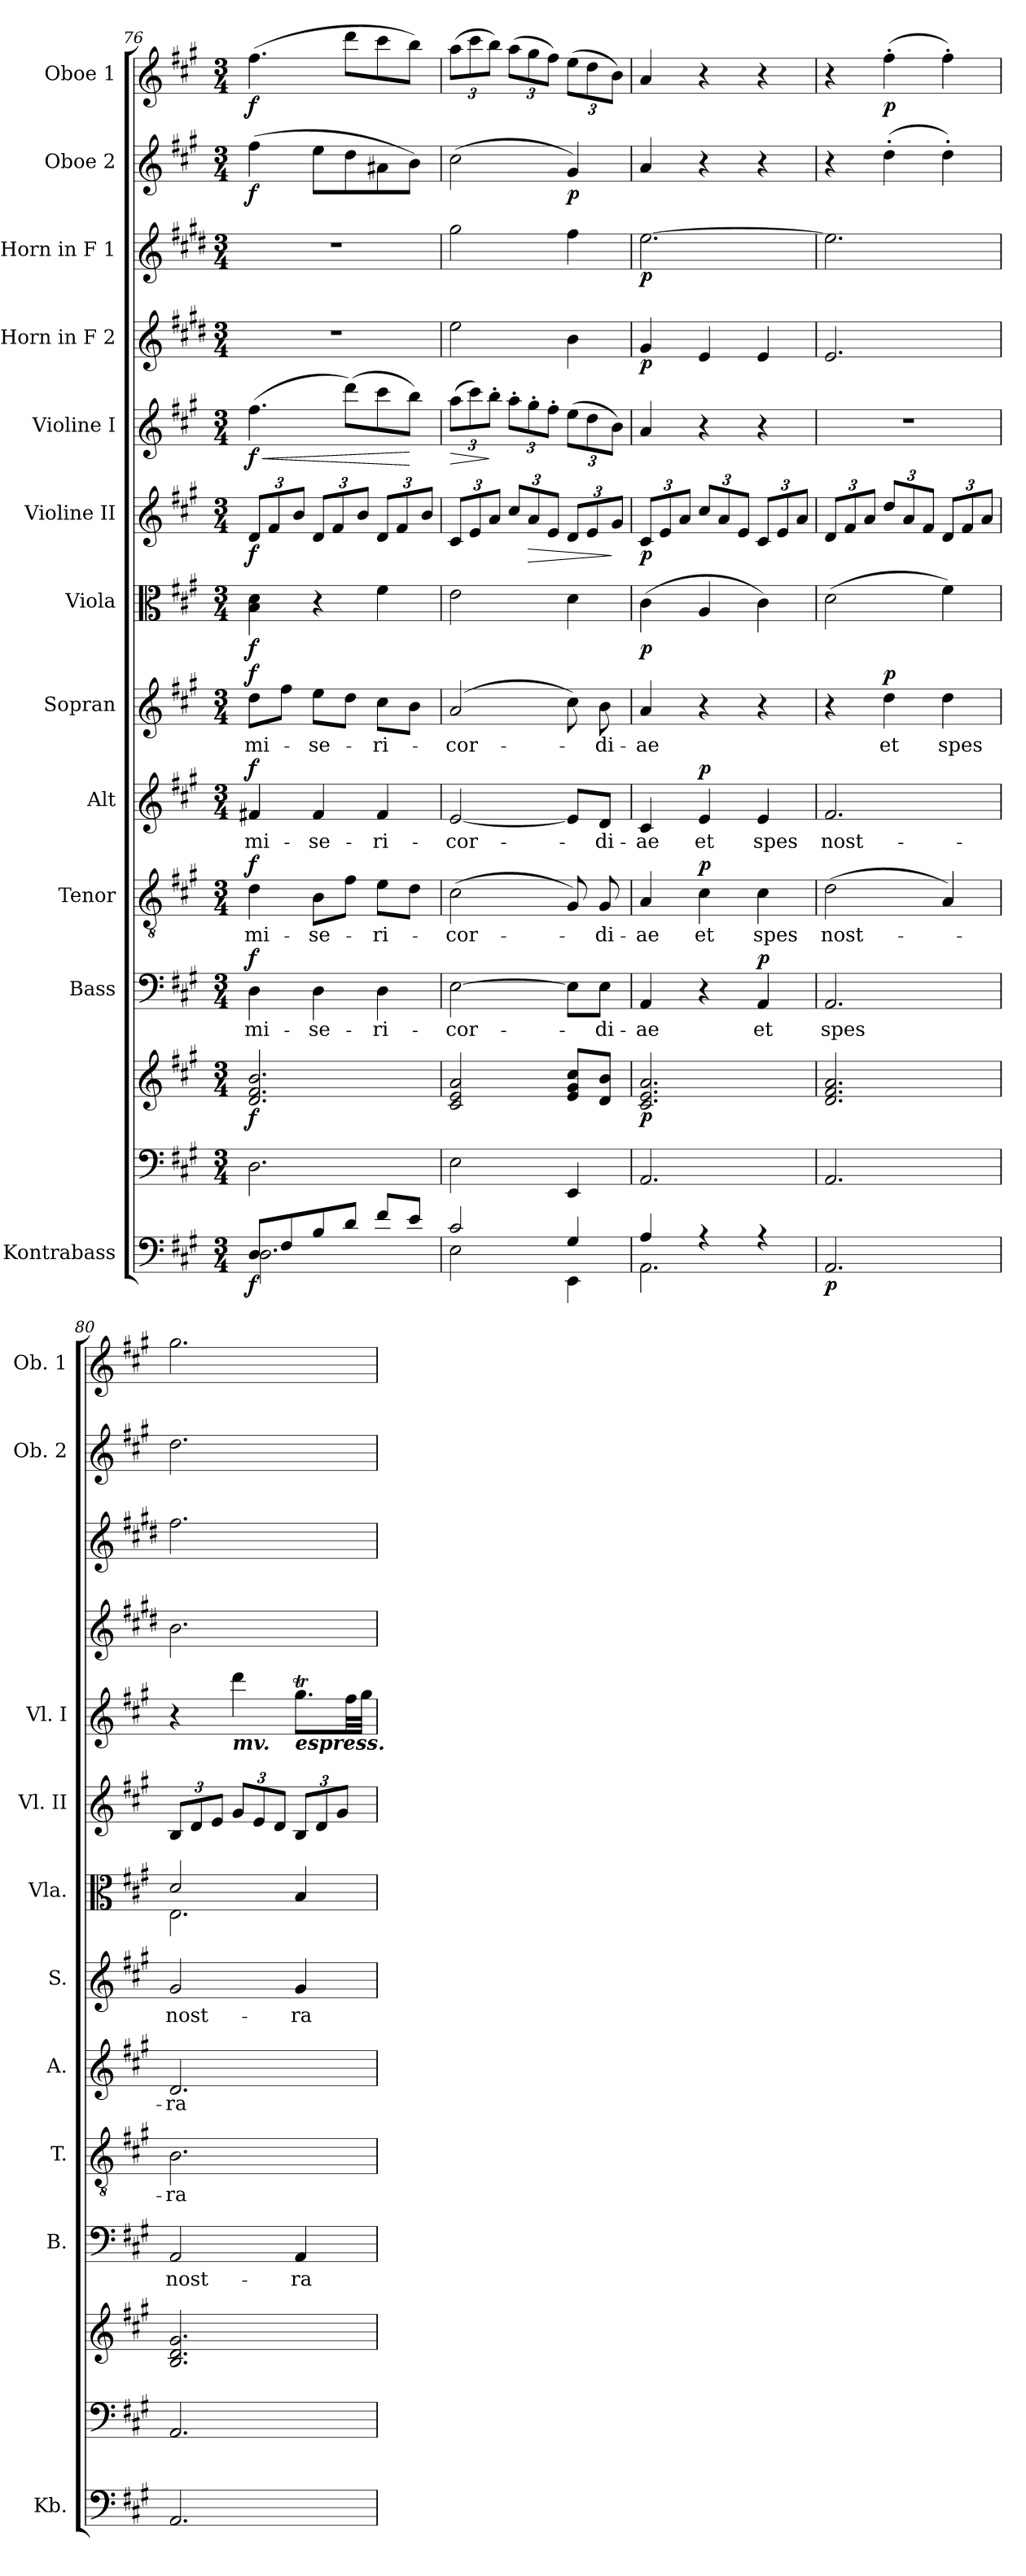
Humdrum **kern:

**kern	**dynam	**kern	**kern	**dynam	**kern	**text	**dynam	**kern	**text	**dynam	**kern	**text	**dynam	**kern	**text	**dynam	**kern	**dynam	**kern	**dynam	**kern	**dynam	**kern	**dynam	**kern	**dynam	**kern	**dynam	**kern	**dynam
*part13	*part13	*part12	*part12	*part12	*part11	*part11	*part11	*part10	*part10	*part10	*part9	*part9	*part9	*part8	*part8	*part8	*part7	*part7	*part6	*part6	*part5	*part5	*part4	*part4	*part3	*part3	*part2	*part2	*part1	*part1
*staff14	*staff14	*staff13	*staff12	*staff12/13	*staff11	*staff11	*staff11	*staff10	*staff10	*staff10	*staff9	*staff9	*staff9	*staff8	*staff8	*staff8	*staff7	*staff7	*staff6	*staff6	*staff5	*staff5	*staff4	*staff4	*staff3	*staff3	*staff2	*staff2	*staff1	*staff1
*I"Kontrabass	*	*	*	*	*I"Bass	*	*	*I"Tenor	*	*	*I"Alt	*	*	*I"Sopran	*	*	*I"Viola	*	*I"Violine II	*	*I"Violine I	*	*I"Horn in F 2	*	*I"Horn in F 1	*	*I"Oboe 2	*	*I"Oboe 1	*
*I'Kb.	*	*	*	*	*I'B.	*	*	*I'T.	*	*	*I'A.	*	*	*I'S.	*	*	*I'Vla.	*	*I'Vl. II	*	*I'Vl. I	*	*	*	*	*	*I'Ob. 2	*	*I'Ob. 1	*
*clefF4	*	*clefF4	*clefG2	*	*clefF4	*	*	*clefGv2	*	*	*clefG2	*	*	*clefG2	*	*	*clefC3	*	*clefG2	*	*clefG2	*	*clefG2	*	*clefG2	*	*clefG2	*	*clefG2	*
*ITrd7c12	*	*	*	*	*	*	*	*	*	*	*	*	*	*	*	*	*	*	*	*	*	*	*ITrd4c7	*	*ITrd4c7	*	*	*	*	*
*k[f#c#g#]	*	*k[f#c#g#]	*k[f#c#g#]	*	*k[f#c#g#]	*	*	*k[f#c#g#]	*	*	*k[f#c#g#]	*	*	*k[f#c#g#]	*	*	*k[f#c#g#]	*	*k[f#c#g#]	*	*k[f#c#g#]	*	*k[f#c#g#]	*	*k[f#c#g#]	*	*k[f#c#g#]	*	*k[f#c#g#]	*
*A:	*	*A:	*A:	*	*A:	*	*	*A:	*	*	*A:	*	*	*A:	*	*	*A:	*	*A:	*	*A:	*	*A:	*	*A:	*	*A:	*	*A:	*
*M3/4	*	*M3/4	*M3/4	*	*M3/4	*	*	*M3/4	*	*	*M3/4	*	*	*M3/4	*	*	*M3/4	*	*M3/4	*	*M3/4	*	*M3/4	*	*M3/4	*	*M3/4	*	*M3/4	*
=76	=76	=76	=76	=76	=76	=76	=76	=76	=76	=76	=76	=76	=76	=76	=76	=76	=76	=76	=76	=76	=76	=76	=76	=76	=76	=76	=76	=76	=76	=76
*^	*	*	*	*	*	*	*	*	*	*	*	*	*	*	*	*	*	*	*	*	*	*	*	*	*	*	*	*	*	*
!	!	!LO:DY:b	!	!	!LO:DY:b	!	!LO:LY:b	!LO:DY:a	!	!LO:LY:b	!LO:DY:a	!	!LO:LY:b	!LO:DY:a	!	!LO:LY:b	!LO:DY:a	!	!LO:DY:b	!	!LO:DY:b	!	!LO:HP:b	!	!	!	!	!	!	!	!
!	!	!	!	!	!	!	!	!	!	!	!	!	!	!	!	!	!	!	!	!	!	!	!LO:DY:n=1:b	!	!	!	!	!	!LO:DY:b	!	!LO:DY:b
8DD/L	2.DD\	f	2.D\	2.d/ 2.f#/ 2.b/	f	4D\	mi-	f	4d\	mi-	f	4f#X/	mi-	f	8dd\L	mi-	f	4B\ 4d\	f	12d/L	f	(>4.ff#\	< f	2.r	.	2.r	.	(>4ff#\	f	(>4.ff#\	f
.	.	.	.	.	.	.	.	.	.	.	.	.	.	.	.	.	.	.	.	12f#/	.	.	.	.	.	.	.	.	.	.	.
8FF#/	.	.	.	.	.	.	.	.	.	.	.	.	.	.	8ff#\J	.	.	.	.	.	.	.	.	.	.	.	.	.	.	.	.
.	.	.	.	.	.	.	.	.	.	.	.	.	.	.	.	.	.	.	.	12b/J	.	.	.	.	.	.	.	.	.	.	.
!	!	!	!	!	!	!	!LO:LY:b	!	!	!LO:LY:b	!	!	!LO:LY:b	!	!	!LO:LY:b	!	!	!	!	!	!	!	!	!	!	!	!	!	!	!
8BB/	.	.	.	.	.	4D\	-se-	.	8B\L	-se-	.	4f#/	-se-	.	8ee\L	-se-	.	4r	.	12d/L	.	.	.	.	.	.	.	8ee\L	.	.	.
.	.	.	.	.	.	.	.	.	.	.	.	.	.	.	.	.	.	.	.	12f#/	.	.	.	.	.	.	.	.	.	.	.
8D/J	.	.	.	.	.	.	.	.	8f#\J	.	.	.	.	.	8dd\J	.	.	.	.	.	.	(>8ddd\L)	.	.	.	.	.	8dd\	.	8ddd\L	.
.	.	.	.	.	.	.	.	.	.	.	.	.	.	.	.	.	.	.	.	12b/J	.	.	.	.	.	.	.	.	.	.	.
!	!	!	!	!	!	!	!LO:LY:b	!	!	!LO:LY:b	!	!	!LO:LY:b	!	!	!LO:LY:b	!	!	!	!	!	!	!	!	!	!	!	!	!	!	!
8F#/L	.	.	.	.	.	4D\	-ri-	.	8e\L	-ri-	.	4f#/	-ri-	.	8cc#\L	-ri-	.	4f#\	.	12d/L	.	8ccc#\	.	.	.	.	.	8a#X\	.	8ccc#\	.
.	.	.	.	.	.	.	.	.	.	.	.	.	.	.	.	.	.	.	.	12f#/	.	.	.	.	.	.	.	.	.	.	.
8E/J	.	.	.	.	.	.	.	.	8d\J	.	.	.	.	.	8b\J	.	.	.	.	.	.	8bb\J)	[	.	.	.	.	8b\J)	.	8bb\J)	.
.	.	.	.	.	.	.	.	.	.	.	.	.	.	.	.	.	.	.	.	12b/J	.	.	.	.	.	.	.	.	.	.	.
=77	=77	=77	=77	=77	=77	=77	=77	=77	=77	=77	=77	=77	=77	=77	=77	=77	=77	=77	=77	=77	=77	=77	=77	=77	=77	=77	=77	=77	=77	=77	=77
!	!	!	!	!	!	!	!LO:LY:b	!	!	!LO:LY:b	!	!	!LO:LY:b	!	!	!LO:LY:b	!	!	!	!	!	!	!LO:HP:b	!	!	!	!	!	!	!	!
2C#/	2EE\	.	2E\	2c#/ 2e/ 2a/	.	[2E\	-cor-	.	(>2c#\	-cor-	.	[2e/	-cor-	.	(2a/	-cor-	.	2e\	.	12c#/L	.	(>12aa\L	>	2a\	.	2cc#\	.	(>2cc#\	.	(>12aa\L	.
.	.	.	.	.	.	.	.	.	.	.	.	.	.	.	.	.	.	.	.	12e/	.	12ccc#\)	.	.	.	.	.	.	.	12ccc#\	.
.	.	.	.	.	.	.	.	.	.	.	.	.	.	.	.	.	.	.	.	12a/J	.	12bb'>\J	]	.	.	.	.	.	.	12bb\J)	.
.	.	.	.	.	.	.	.	.	.	.	.	.	.	.	.	.	.	.	.	12cc#/L	.	12aa'>\L	.	.	.	.	.	.	.	(>12aa\L	.
!	!	!	!	!	!	!	!	!	!	!	!	!	!	!	!	!	!	!	!	!	!LO:HP:b	!	!	!	!	!	!	!	!	!	!
.	.	.	.	.	.	.	.	.	.	.	.	.	.	.	.	.	.	.	.	12a/	>	12gg#'>\	.	.	.	.	.	.	.	12gg#\	.
.	.	.	.	.	.	.	.	.	.	.	.	.	.	.	.	.	.	.	.	12e/J	.	12ff#'>\J	.	.	.	.	.	.	.	12ff#\J)	.
!	!	!	!	!	!	!	!	!	!	!	!	!	!	!	!	!	!	!	!	!	!	!	!	!	!	!	!	!	!LO:DY:b	!	!
4GG#/	4EEE\	.	4EE/	8e/ 8g#/ 8cc#/L	.	8E\L]	.	.	8G#/)	.	.	8e/L]	.	.	8cc#\)	.	.	4d\	.	12d/L	.	(>12ee\L	.	4e\	.	4b\	.	4g#/)	p	(>12ee\L	.
.	.	.	.	.	.	.	.	.	.	.	.	.	.	.	.	.	.	.	.	12e/	.	12dd\	.	.	.	.	.	.	.	12dd\	.
!	!	!	!	!	!	!	!LO:LY:b	!	!	!LO:LY:b	!	!	!LO:LY:b	!	!	!LO:LY:b	!	!	!	!	!	!	!	!	!	!	!	!	!	!	!
.	.	.	.	8d/ 8b/J	.	8E\J	-di-	.	8G#/	-di-	.	8d/J	-di-	.	8b\	-di-	.	.	.	.	.	.	.	.	.	.	.	.	.	.	.
.	.	.	.	.	.	.	.	.	.	.	.	.	.	.	.	.	.	.	.	12g#/J	]	12b\J)	.	.	.	.	.	.	.	12b\J)	.
!!LO:PB:g=z
=78	=78	=78	=78	=78	=78	=78	=78	=78	=78	=78	=78	=78	=78	=78	=78	=78	=78	=78	=78	=78	=78	=78	=78	=78	=78	=78	=78	=78	=78	=78	=78
!	!	!	!	!	!LO:DY:b	!	!LO:LY:b	!	!	!LO:LY:b	!	!	!LO:LY:b	!	!	!LO:LY:b	!	!	!LO:DY:b	!	!LO:DY:b	!	!	!	!LO:DY:b	!	!LO:DY:b	!	!	!	!
4AA/	2.AAA\	.	2.AA/	2.c#/ 2.e/ 2.a/	p	4AA/	-ae	.	4A/	-ae	.	4c#/	-ae	.	4a/	-ae	.	(>4c#\	p	12c#/L	p	4a/	.	4c#/	p	[2.a\	p	4a/	.	4a/	.
.	.	.	.	.	.	.	.	.	.	.	.	.	.	.	.	.	.	.	.	12e/	.	.	.	.	.	.	.	.	.	.	.
.	.	.	.	.	.	.	.	.	.	.	.	.	.	.	.	.	.	.	.	12a/J	.	.	.	.	.	.	.	.	.	.	.
!	!	!	!	!	!	!	!	!	!	!LO:LY:b	!LO:DY:a	!	!LO:LY:b	!LO:DY:a	!	!	!	!	!	!	!	!	!	!	!	!	!	!	!	!	!
4rG	.	.	.	.	.	4r	.	.	4c#\	et	p	4e/	et	p	4r	.	.	4A/	.	12cc#/L	.	4r	.	4A/	.	.	.	4r	.	4r	.
.	.	.	.	.	.	.	.	.	.	.	.	.	.	.	.	.	.	.	.	12a/	.	.	.	.	.	.	.	.	.	.	.
.	.	.	.	.	.	.	.	.	.	.	.	.	.	.	.	.	.	.	.	12e/J	.	.	.	.	.	.	.	.	.	.	.
!	!	!	!	!	!	!	!LO:LY:b	!LO:DY:a	!	!LO:LY:b	!	!	!LO:LY:b	!	!	!	!	!	!	!	!	!	!	!	!	!	!	!	!	!	!
4rG	.	.	.	.	.	4AA/	et	p	4c#\	spes	.	4e/	spes	.	4r	.	.	4c#\)	.	12c#/L	.	4r	.	4A/	.	.	.	4r	.	4r	.
.	.	.	.	.	.	.	.	.	.	.	.	.	.	.	.	.	.	.	.	12e/	.	.	.	.	.	.	.	.	.	.	.
.	.	.	.	.	.	.	.	.	.	.	.	.	.	.	.	.	.	.	.	12a/J	.	.	.	.	.	.	.	.	.	.	.
*v	*v	*	*	*	*	*	*	*	*	*	*	*	*	*	*	*	*	*	*	*	*	*	*	*	*	*	*	*	*	*	*
=79	=79	=79	=79	=79	=79	=79	=79	=79	=79	=79	=79	=79	=79	=79	=79	=79	=79	=79	=79	=79	=79	=79	=79	=79	=79	=79	=79	=79	=79	=79
!	!LO:DY:b	!	!	!	!	!LO:LY:b	!	!	!LO:LY:b	!	!	!LO:LY:b	!	!	!	!	!	!	!	!	!	!	!	!	!	!	!	!	!	!
2.AAA/	p	2.AA/	2.d/ 2.f#/ 2.a/	.	2.AA/	spes	.	(>2d\	nost-	.	2.f#/	nost-	.	4r	.	.	(>2d\	.	12d/L	.	2.r	.	2.A/	.	2.a\]	.	4r	.	4r	.
.	.	.	.	.	.	.	.	.	.	.	.	.	.	.	.	.	.	.	12f#/	.	.	.	.	.	.	.	.	.	.	.
.	.	.	.	.	.	.	.	.	.	.	.	.	.	.	.	.	.	.	12a/J	.	.	.	.	.	.	.	.	.	.	.
!	!	!	!	!	!	!	!	!	!	!	!	!	!	!	!LO:LY:b	!LO:DY:a	!	!	!	!	!	!	!	!	!	!	!	!	!	!LO:DY:b
.	.	.	.	.	.	.	.	.	.	.	.	.	.	4dd\	et	p	.	.	12dd/L	.	.	.	.	.	.	.	(>4dd'>\	.	(>4ff#'>\	p
.	.	.	.	.	.	.	.	.	.	.	.	.	.	.	.	.	.	.	12a/	.	.	.	.	.	.	.	.	.	.	.
.	.	.	.	.	.	.	.	.	.	.	.	.	.	.	.	.	.	.	12f#/J	.	.	.	.	.	.	.	.	.	.	.
!	!	!	!	!	!	!	!	!	!	!	!	!	!	!	!LO:LY:b	!	!	!	!	!	!	!	!	!	!	!	!	!	!	!
.	.	.	.	.	.	.	.	4A/)	.	.	.	.	.	4dd\	spes	.	4f#\)	.	12d/L	.	.	.	.	.	.	.	4dd'>\)	.	4ff#'>\)	.
.	.	.	.	.	.	.	.	.	.	.	.	.	.	.	.	.	.	.	12f#/	.	.	.	.	.	.	.	.	.	.	.
.	.	.	.	.	.	.	.	.	.	.	.	.	.	.	.	.	.	.	12a/J	.	.	.	.	.	.	.	.	.	.	.
=80	=80	=80	=80	=80	=80	=80	=80	=80	=80	=80	=80	=80	=80	=80	=80	=80	=80	=80	=80	=80	=80	=80	=80	=80	=80	=80	=80	=80	=80	=80
!	!	!	!	!	!	!LO:LY:b	!	!	!LO:LY:b	!	!	!LO:LY:b	!	!	!LO:LY:b	!	!	!	!	!	!	!	!	!	!	!	!	!	!	!
*	*	*	*	*	*	*	*	*	*	*	*	*	*	*	*	*	*^	*	*	*	*	*	*	*	*	*	*	*	*	*
2.AAA/	.	2.AA/	2.B/ 2.d/ 2.g#/	.	2AA/	nost-	.	2.B\	-ra	.	2.d/	-ra	.	2g#/	nost-	.	2d/	2.E\	.	12B/L	.	4r	.	2.e\	.	2.b\	.	2.dd\	.	2.gg#\	.
.	.	.	.	.	.	.	.	.	.	.	.	.	.	.	.	.	.	.	.	12d/	.	.	.	.	.	.	.	.	.	.	.
.	.	.	.	.	.	.	.	.	.	.	.	.	.	.	.	.	.	.	.	12e/J	.	.	.	.	.	.	.	.	.	.	.
!	!	!	!	!	!	!	!	!	!	!	!	!	!	!	!	!	!	!	!	!	!	!LO:TX:b:Bi:t=mv.	!	!	!	!	!	!	!	!	!
.	.	.	.	.	.	.	.	.	.	.	.	.	.	.	.	.	.	.	.	12g#/L	.	4ddd\	.	.	.	.	.	.	.	.	.
.	.	.	.	.	.	.	.	.	.	.	.	.	.	.	.	.	.	.	.	12e/	.	.	.	.	.	.	.	.	.	.	.
.	.	.	.	.	.	.	.	.	.	.	.	.	.	.	.	.	.	.	.	12d/J	.	.	.	.	.	.	.	.	.	.	.
!	!	!	!	!	!	!	!	!	!	!	!	!	!	!	!	!	!	!	!	!	!	!LO:TX:b:Bi:t=espress.	!	!	!	!	!	!	!	!	!
!	!	!	!	!	!	!LO:LY:b	!	!	!	!	!	!	!	!	!LO:LY:b	!	!	!	!	!	!	!	!	!	!	!	!	!	!	!	!
.	.	.	.	.	4AA/	-ra	.	.	.	.	.	.	.	4g#/	-ra	.	4B/	.	.	12B/L	.	8.gg#t\L	.	.	.	.	.	.	.	.	.
.	.	.	.	.	.	.	.	.	.	.	.	.	.	.	.	.	.	.	.	12d/	.	.	.	.	.	.	.	.	.	.	.
.	.	.	.	.	.	.	.	.	.	.	.	.	.	.	.	.	.	.	.	12g#/J	.	.	.	.	.	.	.	.	.	.	.
.	.	.	.	.	.	.	.	.	.	.	.	.	.	.	.	.	.	.	.	.	.	32ff#\LL	.	.	.	.	.	.	.	.	.
.	.	.	.	.	.	.	.	.	.	.	.	.	.	.	.	.	.	.	.	.	.	32gg#\JJJ	.	.	.	.	.	.	.	.	.
*	*	*	*	*	*	*	*	*	*	*	*	*	*	*	*	*	*v	*v	*	*	*	*	*	*	*	*	*	*	*	*	*
=	=	=	=	=	=	=	=	=	=	=	=	=	=	=	=	=	=	=	=	=	=	=	=	=	=	=	=	=	=	=
*-	*-	*-	*-	*-	*-	*-	*-	*-	*-	*-	*-	*-	*-	*-	*-	*-	*-	*-	*-	*-	*-	*-	*-	*-	*-	*-	*-	*-	*-	*-
